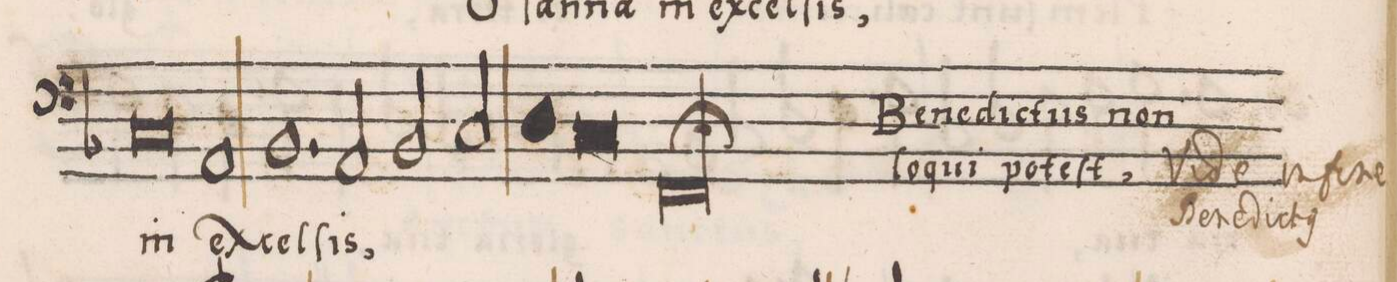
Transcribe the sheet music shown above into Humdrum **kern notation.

**kern	**text
*I"BASSVS	*
*clefF4	*
*k[b-]	*
*met(C|3)	*
*M3/1	*
0C	in
1AA	ex-
=60-	=60-
1.BB-	-cel-
2AA/	-ſis,
2BB-/	.
2C/	.
=61-	=61-
*col	*
1D	.
0C	.
*Xcol	*
=62-	=62-
[0.FFl;	.
=63-	=63-
0.FF]	.
=64||	=64||
0ryy	.
=65-	=65-
0ryy	.
=66-	=66-
0ryy	.
=67-	=67-
0ryy	.
=68-	=68-
0ryy	.
=69-	=69-
0ryy	.
=70-	=70-
0ryy	.
=71-	=71-
0ryy	.
=72-	=72-
0ryy	.
=73-	=73-
0ryy	.
=74-	=74-
0ryy	.
=75-	=75-
0ryy	.
=76-	=76-
0ryy	.
=77-	=77-
0ryy	.
=78-	=78-
0ryy	.
=79-	=79-
0ryy	.
=80-	=80-
0ryy	.
=81-	=81-
0ryy	.
=82-	=82-
0ryy	.
=83-	=83-
0ryy	.
=84-	=84-
0ryy	.
==	==
*-	*-
